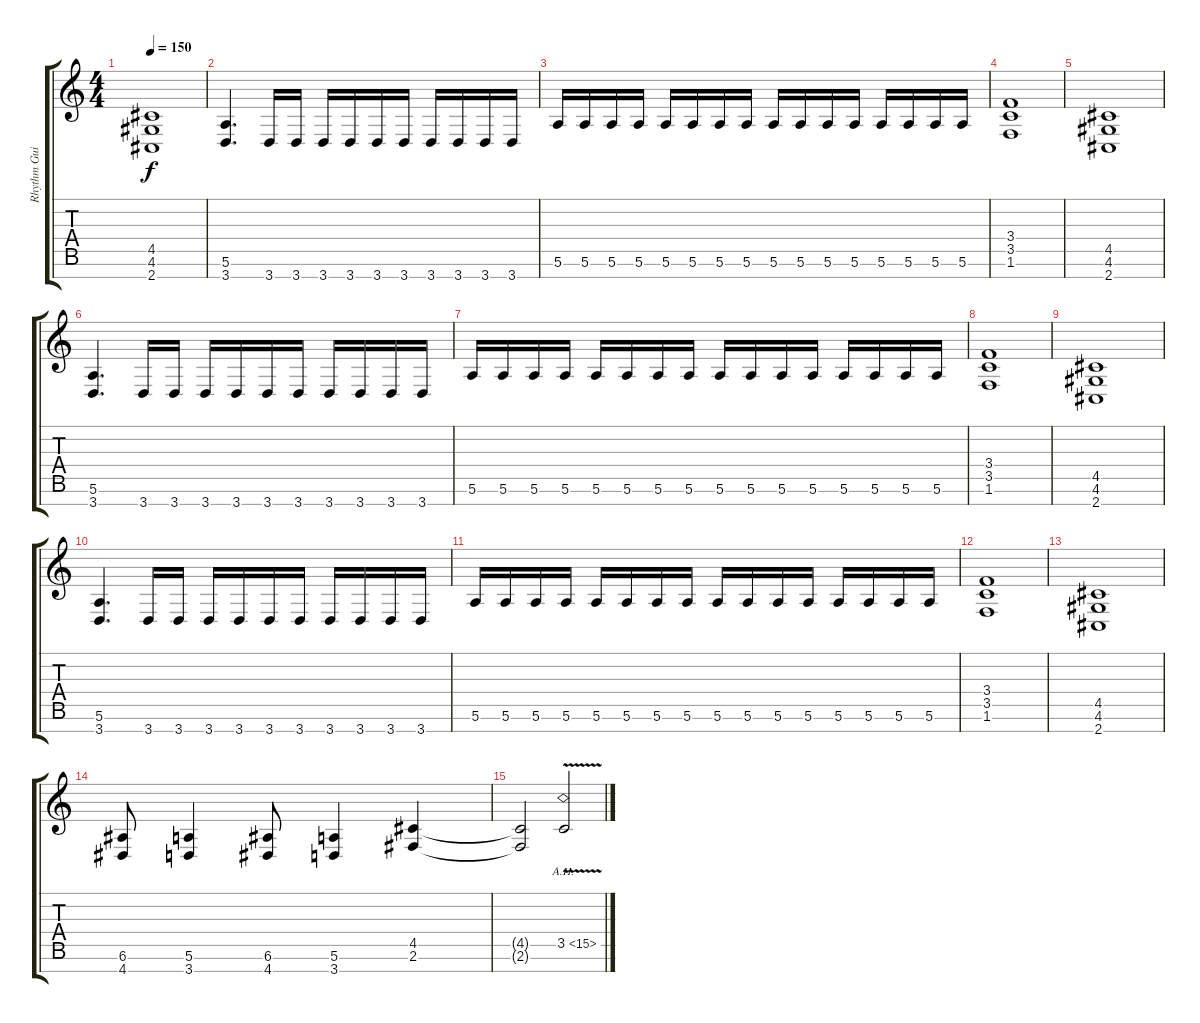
\track ("Rhythm Guitar" "Rhythm Gui") {instrument overdrivenguitar}
\staff {score tabs}
\tuning (E4 B3 G3 D3 A2 E2 B1) {hide}
\ts (4 4)
\tempo 150
\clef g2
\ks c
(4.5 4.6 2.7).1{dy f} |
(5.6 3.7).4{d} 3.7.16 3.7.16 3.7.16 3.7.16 3.7.16 3.7.16 3.7.16 3.7.16 3.7.16 3.7.16 |
5.6.16 5.6.16 5.6.16 5.6.16 5.6.16 5.6.16 5.6.16 5.6.16 5.6.16 5.6.16 5.6.16 5.6.16 5.6.16 5.6.16 5.6.16 5.6.16 |
(3.4 3.5 1.6).1 |
(4.5 4.6 2.7).1 |
(5.6 3.7).4{d} 3.7.16 3.7.16 3.7.16 3.7.16 3.7.16 3.7.16 3.7.16 3.7.16 3.7.16 3.7.16 |
5.6.16 5.6.16 5.6.16 5.6.16 5.6.16 5.6.16 5.6.16 5.6.16 5.6.16 5.6.16 5.6.16 5.6.16 5.6.16 5.6.16 5.6.16 5.6.16 |
(3.4 3.5 1.6).1 |
(4.5 4.6 2.7).1 |
(5.6 3.7).4{d} 3.7.16 3.7.16 3.7.16 3.7.16 3.7.16 3.7.16 3.7.16 3.7.16 3.7.16 3.7.16 |
5.6.16 5.6.16 5.6.16 5.6.16 5.6.16 5.6.16 5.6.16 5.6.16 5.6.16 5.6.16 5.6.16 5.6.16 5.6.16 5.6.16 5.6.16 5.6.16 |
(3.4 3.5 1.6).1 |
(4.5 4.6 2.7).1 |
(6.6 4.7).8 (5.6 3.7).4 (6.6 4.7).8 (5.6 3.7).4 (4.5 2.6).4 |
(4.5{t} 2.6{t}).2 3.5{ah 12 v}.2
